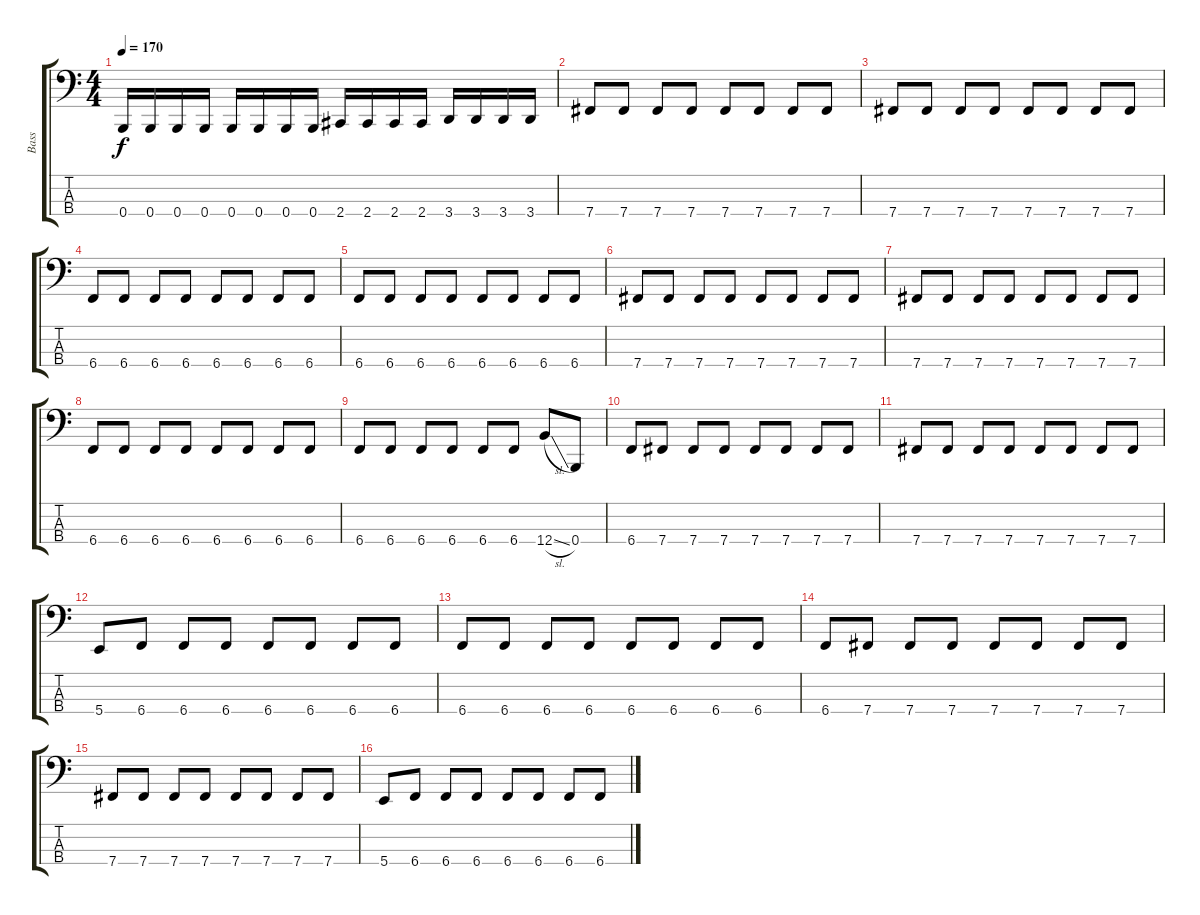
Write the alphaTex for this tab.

\track ("Bass" "Bass") {instrument electricbasspick}
\staff {score tabs}
\tuning (E2 B1 Gb1 B0) {hide}
\ts (4 4)
\tempo 170
\clef f4
\ks c
0.4.16{dy f} 0.4.16 0.4.16 0.4.16 0.4.16 0.4.16 0.4.16 0.4.16 2.4.16 2.4.16 2.4.16 2.4.16 3.4.16 3.4.16 3.4.16 3.4.16 |
7.4.8 7.4.8 7.4.8 7.4.8 7.4.8 7.4.8 7.4.8 7.4.8 |
7.4.8 7.4.8 7.4.8 7.4.8 7.4.8 7.4.8 7.4.8 7.4.8 |
6.4.8 6.4.8 6.4.8 6.4.8 6.4.8 6.4.8 6.4.8 6.4.8 |
6.4.8 6.4.8 6.4.8 6.4.8 6.4.8 6.4.8 6.4.8 6.4.8 |
7.4.8 7.4.8 7.4.8 7.4.8 7.4.8 7.4.8 7.4.8 7.4.8 |
7.4.8 7.4.8 7.4.8 7.4.8 7.4.8 7.4.8 7.4.8 7.4.8 |
6.4.8 6.4.8 6.4.8 6.4.8 6.4.8 6.4.8 6.4.8 6.4.8 |
6.4.8 6.4.8 6.4.8 6.4.8 6.4.8 6.4.8 12.4{sl}.8 0.4.8 |
6.4.8 7.4.8 7.4.8 7.4.8 7.4.8 7.4.8 7.4.8 7.4.8 |
7.4.8 7.4.8 7.4.8 7.4.8 7.4.8 7.4.8 7.4.8 7.4.8 |
5.4.8 6.4.8 6.4.8 6.4.8 6.4.8 6.4.8 6.4.8 6.4.8 |
6.4.8 6.4.8 6.4.8 6.4.8 6.4.8 6.4.8 6.4.8 6.4.8 |
6.4.8 7.4.8 7.4.8 7.4.8 7.4.8 7.4.8 7.4.8 7.4.8 |
7.4.8 7.4.8 7.4.8 7.4.8 7.4.8 7.4.8 7.4.8 7.4.8 |
5.4.8 6.4.8 6.4.8 6.4.8 6.4.8 6.4.8 6.4.8 6.4.8
